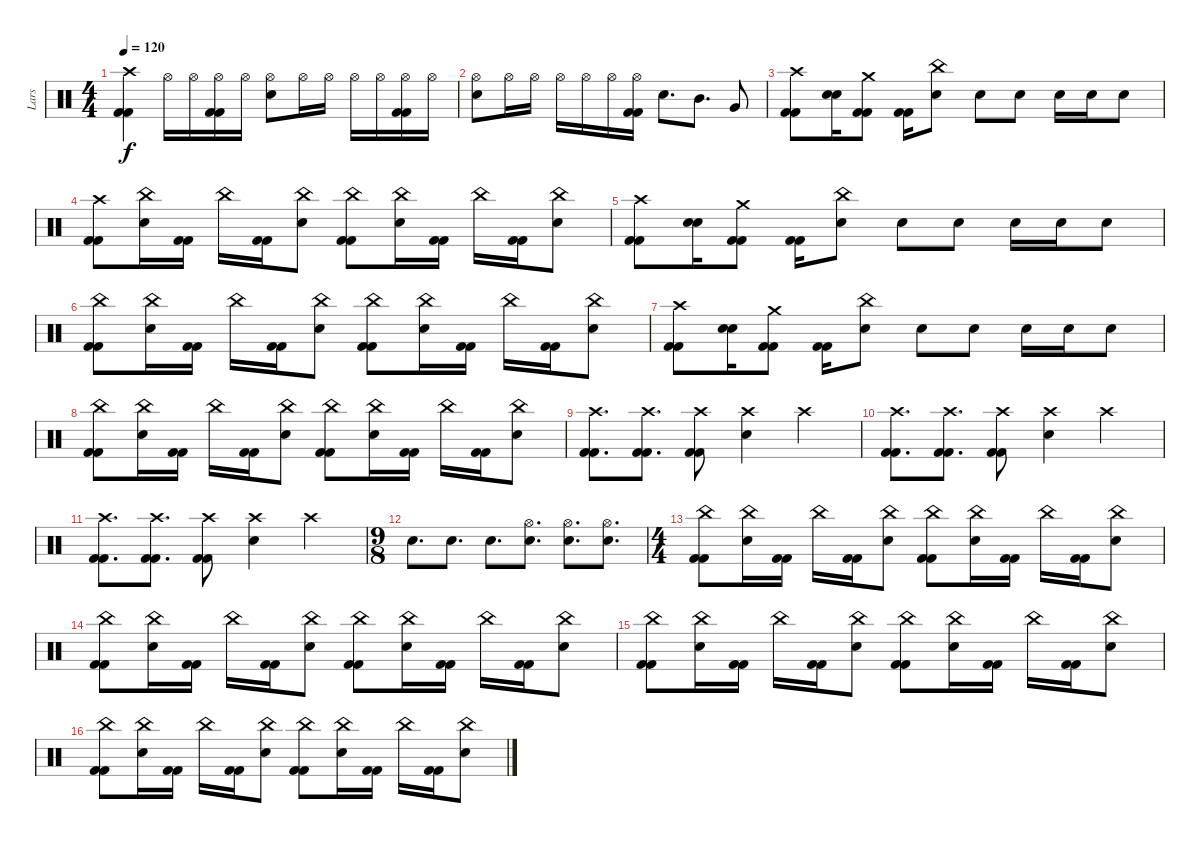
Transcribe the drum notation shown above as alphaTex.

\track ("Lars" "Lars") {instrument percussion}
\staff {score}
\articulation defaults
\ts (4 4)
\tempo 120
\clef neutral
\ks c
("Crash high (hit)" "Kick (hit) 2" "Kick (hit) 2").4{dy f} "Hi-Hat (open)".16 "Hi-Hat (open)".16 ("Hi-Hat (open)" "Kick (hit) 2" "Kick (hit) 2").16 "Hi-Hat (open)".16 ("Hi-Hat (open)" "Snare (hit) 2").8 "Hi-Hat (open)".16 "Hi-Hat (open)".16 "Hi-Hat (open)".16 "Hi-Hat (open)".16 ("Hi-Hat (open)" "Kick (hit) 2" "Kick (hit) 2").16 "Hi-Hat (open)".16 |
("Hi-Hat (open)" "Snare (hit) 2").8 "Hi-Hat (open)".16 "Hi-Hat (open)".16 "Hi-Hat (open)".16 "Hi-Hat (open)".16 "Hi-Hat (open)".16 ("Hi-Hat (open)" "Kick (hit) 2" "Kick (hit) 2").16 "Snare (hit) 2".8{d} "Mid Tom (hit)".8{d} "Very Low Tom (hit)".8 |
("Crash high (hit)" "Kick (hit) 2" "Kick (hit) 2").8 ("Snare (hit) 2" "Snare (hit) 2").16 ("Crash medium (hit)" "Kick (hit) 2" "Kick (hit) 2").8 ("Kick (hit) 2" "Kick (hit) 2").16 ("China (hit)" "Snare (hit) 2").8 "Snare (hit) 2".8 "Snare (hit) 2".8 "Snare (hit) 2".16 "Snare (hit) 2".16 "Snare (hit) 2".8 |
("Crash high (hit)" "Kick (hit) 2" "Kick (hit) 2").8 ("China (hit)" "Snare (hit) 2").16 ("Kick (hit) 2" "Kick (hit) 2").16 "China (hit)".16 ("Kick (hit) 2" "Kick (hit) 2").16 ("China (hit)" "Snare (hit) 2").8 ("China (hit)" "Kick (hit) 2" "Kick (hit) 2").8 ("China (hit)" "Snare (hit) 2").16 ("Kick (hit) 2" "Kick (hit) 2").16 "China (hit)".16 ("Kick (hit) 2" "Kick (hit) 2").16 ("China (hit)" "Snare (hit) 2").8 |
("Crash high (hit)" "Kick (hit) 2" "Kick (hit) 2").8 ("Snare (hit) 2" "Snare (hit) 2").16 ("Crash medium (hit)" "Kick (hit) 2" "Kick (hit) 2").8 ("Kick (hit) 2" "Kick (hit) 2").16 ("China (hit)" "Snare (hit) 2").8 "Snare (hit) 2".8 "Snare (hit) 2".8 "Snare (hit) 2".16 "Snare (hit) 2".16 "Snare (hit) 2".8 |
("China (hit)" "Kick (hit) 2" "Kick (hit) 2").8 ("China (hit)" "Snare (hit) 2").16 ("Kick (hit) 2" "Kick (hit) 2").16 "China (hit)".16 ("Kick (hit) 2" "Kick (hit) 2").16 ("China (hit)" "Snare (hit) 2").8 ("China (hit)" "Kick (hit) 2" "Kick (hit) 2").8 ("China (hit)" "Snare (hit) 2").16 ("Kick (hit) 2" "Kick (hit) 2").16 "China (hit)".16 ("Kick (hit) 2" "Kick (hit) 2").16 ("China (hit)" "Snare (hit) 2").8 |
("Crash high (hit)" "Kick (hit) 2" "Kick (hit) 2").8 ("Snare (hit) 2" "Snare (hit) 2").16 ("Crash medium (hit)" "Kick (hit) 2" "Kick (hit) 2").8 ("Kick (hit) 2" "Kick (hit) 2").16 ("China (hit)" "Snare (hit) 2").8 "Snare (hit) 2".8 "Snare (hit) 2".8 "Snare (hit) 2".16 "Snare (hit) 2".16 "Snare (hit) 2".8 |
("China (hit)" "Kick (hit) 2" "Kick (hit) 2").8 ("China (hit)" "Snare (hit) 2").16 ("Kick (hit) 2" "Kick (hit) 2").16 "China (hit)".16 ("Kick (hit) 2" "Kick (hit) 2").16 ("China (hit)" "Snare (hit) 2").8 ("China (hit)" "Kick (hit) 2" "Kick (hit) 2").8 ("China (hit)" "Snare (hit) 2").16 ("Kick (hit) 2" "Kick (hit) 2").16 "China (hit)".16 ("Kick (hit) 2" "Kick (hit) 2").16 ("China (hit)" "Snare (hit) 2").8 |
("Crash high (hit)" "Kick (hit) 2" "Kick (hit) 2").8{d} ("Crash high (hit)" "Kick (hit) 2" "Kick (hit) 2").8{d} ("Crash high (hit)" "Kick (hit) 2" "Kick (hit) 2").8 ("Crash high (hit)" "Snare (hit) 2").4 "Crash high (hit)".4 |
("Crash high (hit)" "Kick (hit) 2" "Kick (hit) 2").8{d} ("Crash high (hit)" "Kick (hit) 2" "Kick (hit) 2").8{d} ("Crash high (hit)" "Kick (hit) 2" "Kick (hit) 2").8 ("Crash high (hit)" "Snare (hit) 2").4 "Crash high (hit)".4 |
("Crash high (hit)" "Kick (hit) 2" "Kick (hit) 2").8{d} ("Crash high (hit)" "Kick (hit) 2" "Kick (hit) 2").8{d} ("Crash high (hit)" "Kick (hit) 2" "Kick (hit) 2").8 ("Crash high (hit)" "Snare (hit) 2").4 "Crash high (hit)".4 |
\ts (9 8)
"Snare (hit) 2".8{d} "Snare (hit) 2".8{d} "Snare (hit) 2".8{d} ("Hi-Hat (open)" "Snare (hit) 2").8{d} ("Hi-Hat (open)" "Snare (hit) 2").8{d} ("Hi-Hat (open)" "Snare (hit) 2").8{d} |
\ts (4 4)
("China (hit)" "Kick (hit) 2" "Kick (hit) 2").8 ("China (hit)" "Snare (hit) 2").16 ("Kick (hit) 2" "Kick (hit) 2").16 "China (hit)".16 ("Kick (hit) 2" "Kick (hit) 2").16 ("China (hit)" "Snare (hit) 2").8 ("China (hit)" "Kick (hit) 2" "Kick (hit) 2").8 ("China (hit)" "Snare (hit) 2").16 ("Kick (hit) 2" "Kick (hit) 2").16 "China (hit)".16 ("Kick (hit) 2" "Kick (hit) 2").16 ("China (hit)" "Snare (hit) 2").8 |
("China (hit)" "Kick (hit) 2" "Kick (hit) 2").8 ("China (hit)" "Snare (hit) 2").16 ("Kick (hit) 2" "Kick (hit) 2").16 "China (hit)".16 ("Kick (hit) 2" "Kick (hit) 2").16 ("China (hit)" "Snare (hit) 2").8 ("China (hit)" "Kick (hit) 2" "Kick (hit) 2").8 ("China (hit)" "Snare (hit) 2").16 ("Kick (hit) 2" "Kick (hit) 2").16 "China (hit)".16 ("Kick (hit) 2" "Kick (hit) 2").16 ("China (hit)" "Snare (hit) 2").8 |
("China (hit)" "Kick (hit) 2" "Kick (hit) 2").8 ("China (hit)" "Snare (hit) 2").16 ("Kick (hit) 2" "Kick (hit) 2").16 "China (hit)".16 ("Kick (hit) 2" "Kick (hit) 2").16 ("China (hit)" "Snare (hit) 2").8 ("China (hit)" "Kick (hit) 2" "Kick (hit) 2").8 ("China (hit)" "Snare (hit) 2").16 ("Kick (hit) 2" "Kick (hit) 2").16 "China (hit)".16 ("Kick (hit) 2" "Kick (hit) 2").16 ("China (hit)" "Snare (hit) 2").8 |
("China (hit)" "Kick (hit) 2" "Kick (hit) 2").8 ("China (hit)" "Snare (hit) 2").16 ("Kick (hit) 2" "Kick (hit) 2").16 "China (hit)".16 ("Kick (hit) 2" "Kick (hit) 2").16 ("China (hit)" "Snare (hit) 2").8 ("China (hit)" "Kick (hit) 2" "Kick (hit) 2").8 ("China (hit)" "Snare (hit) 2").16 ("Kick (hit) 2" "Kick (hit) 2").16 "China (hit)".16 ("Kick (hit) 2" "Kick (hit) 2").16 ("China (hit)" "Snare (hit) 2").8
